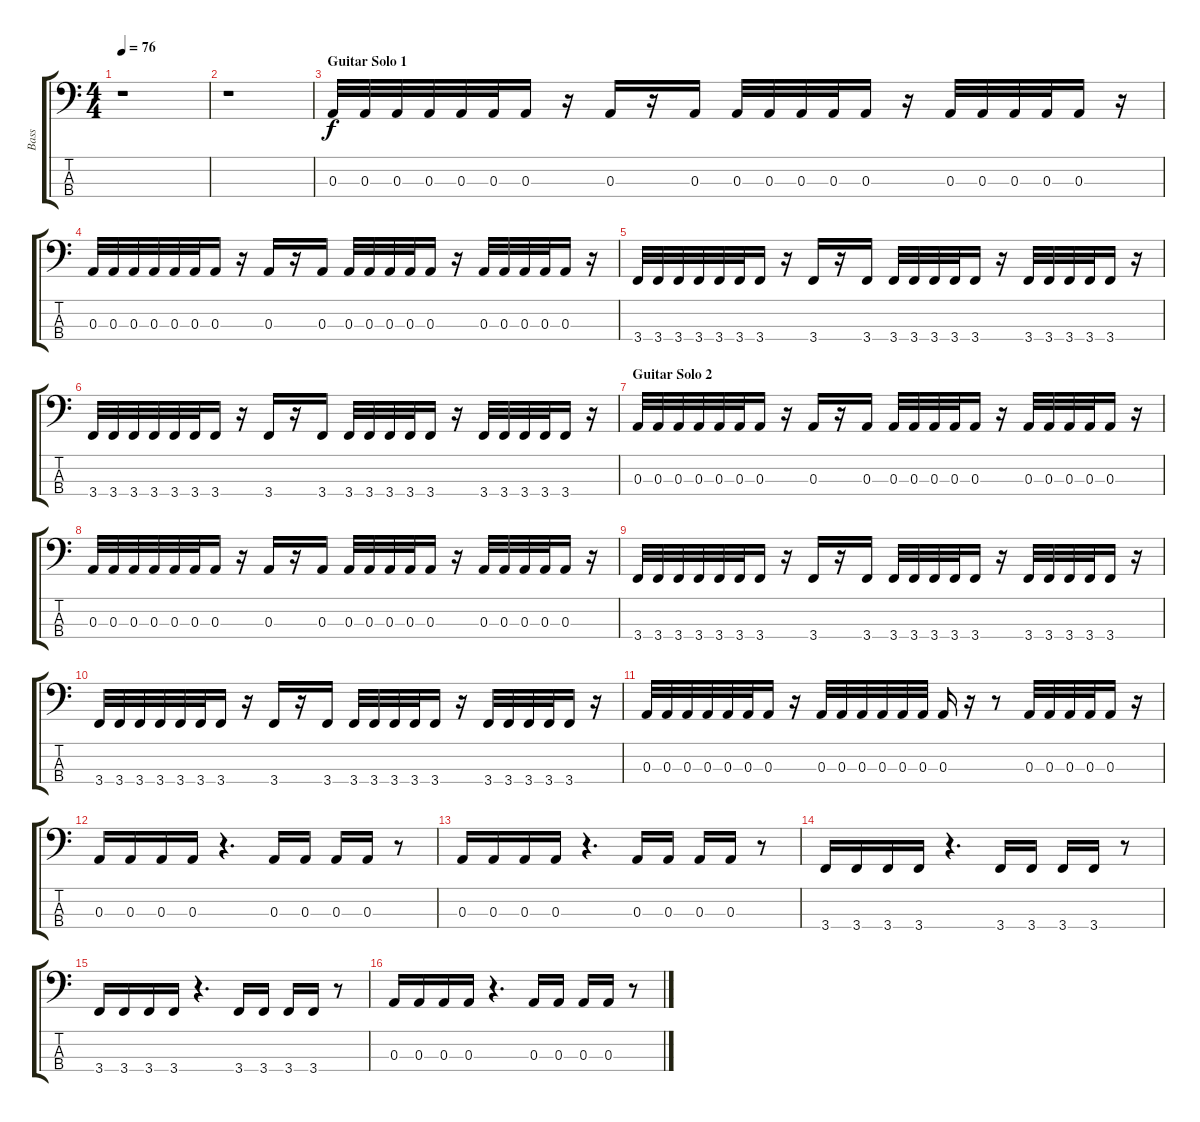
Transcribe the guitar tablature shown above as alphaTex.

\track ("Bass" "Bass") {instrument electricbassfinger}
\staff {score tabs}
\tuning (G2 D2 A1 D1) {hide}
\ts (4 4)
\tempo 76
\clef f4
\ks c
r.1{dy f} |
r.1 |
\section ("" "Guitar Solo 1")
0.3.32 0.3.32 0.3.32 0.3.32 0.3.32 0.3.32 0.3.16 r.16 0.3.16 r.16 0.3.16 0.3.32 0.3.32 0.3.32 0.3.32 0.3.16 r.16 0.3.32 0.3.32 0.3.32 0.3.32 0.3.16 r.16 |
0.3.32 0.3.32 0.3.32 0.3.32 0.3.32 0.3.32 0.3.16 r.16 0.3.16 r.16 0.3.16 0.3.32 0.3.32 0.3.32 0.3.32 0.3.16 r.16 0.3.32 0.3.32 0.3.32 0.3.32 0.3.16 r.16 |
3.4.32 3.4.32 3.4.32 3.4.32 3.4.32 3.4.32 3.4.16 r.16 3.4.16 r.16 3.4.16 3.4.32 3.4.32 3.4.32 3.4.32 3.4.16 r.16 3.4.32 3.4.32 3.4.32 3.4.32 3.4.16 r.16 |
3.4.32 3.4.32 3.4.32 3.4.32 3.4.32 3.4.32 3.4.16 r.16 3.4.16 r.16 3.4.16 3.4.32 3.4.32 3.4.32 3.4.32 3.4.16 r.16 3.4.32 3.4.32 3.4.32 3.4.32 3.4.16 r.16 |
\section ("" "Guitar Solo 2")
0.3.32 0.3.32 0.3.32 0.3.32 0.3.32 0.3.32 0.3.16 r.16 0.3.16 r.16 0.3.16 0.3.32 0.3.32 0.3.32 0.3.32 0.3.16 r.16 0.3.32 0.3.32 0.3.32 0.3.32 0.3.16 r.16 |
0.3.32 0.3.32 0.3.32 0.3.32 0.3.32 0.3.32 0.3.16 r.16 0.3.16 r.16 0.3.16 0.3.32 0.3.32 0.3.32 0.3.32 0.3.16 r.16 0.3.32 0.3.32 0.3.32 0.3.32 0.3.16 r.16 |
3.4.32 3.4.32 3.4.32 3.4.32 3.4.32 3.4.32 3.4.16 r.16 3.4.16 r.16 3.4.16 3.4.32 3.4.32 3.4.32 3.4.32 3.4.16 r.16 3.4.32 3.4.32 3.4.32 3.4.32 3.4.16 r.16 |
3.4.32 3.4.32 3.4.32 3.4.32 3.4.32 3.4.32 3.4.16 r.16 3.4.16 r.16 3.4.16 3.4.32 3.4.32 3.4.32 3.4.32 3.4.16 r.16 3.4.32 3.4.32 3.4.32 3.4.32 3.4.16 r.16 |
\section ("" "")
0.3.32 0.3.32 0.3.32 0.3.32 0.3.32 0.3.32 0.3.16 r.16 0.3.32 0.3.32 0.3.32 0.3.32 0.3.32 0.3.32 0.3.16 r.16 r.8 0.3.32 0.3.32 0.3.32 0.3.32 0.3.16 r.16 |
\section ("" "")
0.3.16 0.3.16 0.3.16 0.3.16 r.4{d} 0.3.16 0.3.16 0.3.16 0.3.16 r.8 |
0.3.16 0.3.16 0.3.16 0.3.16 r.4{d} 0.3.16 0.3.16 0.3.16 0.3.16 r.8 |
3.4.16 3.4.16 3.4.16 3.4.16 r.4{d} 3.4.16 3.4.16 3.4.16 3.4.16 r.8 |
3.4.16 3.4.16 3.4.16 3.4.16 r.4{d} 3.4.16 3.4.16 3.4.16 3.4.16 r.8 |
0.3.16 0.3.16 0.3.16 0.3.16 r.4{d} 0.3.16 0.3.16 0.3.16 0.3.16 r.8
